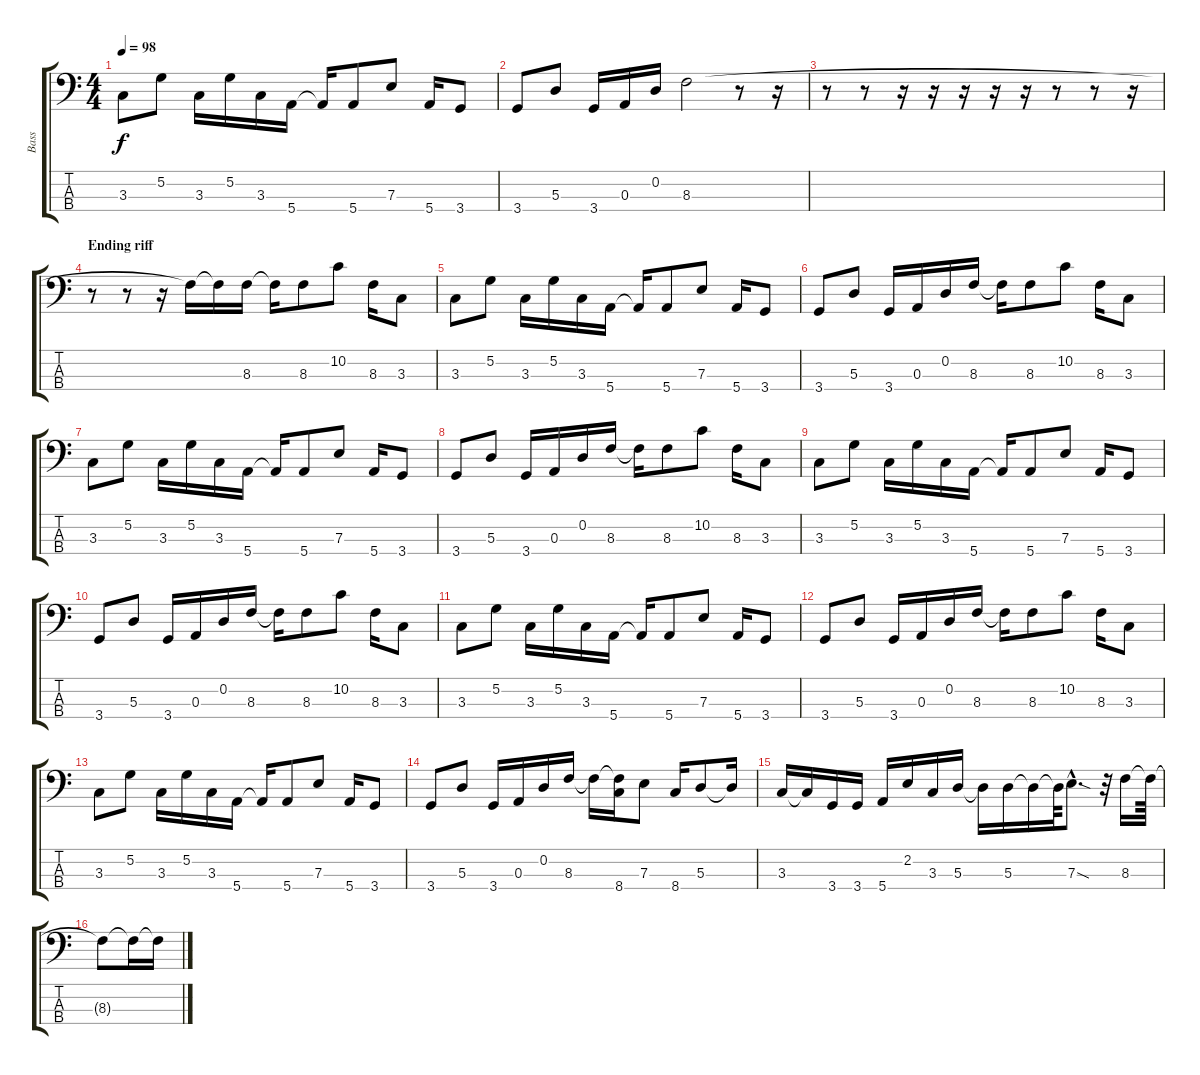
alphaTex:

\track ("Bass" "Bass") {instrument electricbassfinger}
\staff {score tabs}
\tuning (G2 D2 A1 E1) {hide}
\ts (4 4)
\tempo 98
\clef f4
\ks c
3.3.8{dy f} 5.2.8 3.3.16 5.2.16 3.3.16 5.4.16 5.4{t}.16 5.4.8 7.3.8 5.4.16 3.4.8 |
3.4.8 5.3.8 3.4.16 0.3.16 0.2.16 8.3.2 r.8 r.16 |
r.8 r.8 r.16 r.16 r.16 r.16 r.16 r.8 r.8 r.16 |
\section ("" "Ending riff")
r.8 r.8 r.16 8.3{t}.16 8.3{t}.16 8.3.16 8.3{t}.16 8.3.8 10.2.8 8.3.16 3.3.8 |
3.3.8 5.2.8 3.3.16 5.2.16 3.3.16 5.4.16 5.4{t}.16 5.4.8 7.3.8 5.4.16 3.4.8 |
3.4.8 5.3.8 3.4.16 0.3.16 0.2.16 8.3.16 8.3{t}.16 8.3.8 10.2.8 8.3.16 3.3.8 |
3.3.8 5.2.8 3.3.16 5.2.16 3.3.16 5.4.16 5.4{t}.16 5.4.8 7.3.8 5.4.16 3.4.8 |
3.4.8 5.3.8 3.4.16 0.3.16 0.2.16 8.3.16 8.3{t}.16 8.3.8 10.2.8 8.3.16 3.3.8 |
3.3.8 5.2.8 3.3.16 5.2.16 3.3.16 5.4.16 5.4{t}.16 5.4.8 7.3.8 5.4.16 3.4.8 |
3.4.8 5.3.8 3.4.16 0.3.16 0.2.16 8.3.16 8.3{t}.16 8.3.8 10.2.8 8.3.16 3.3.8 |
3.3.8 5.2.8 3.3.16 5.2.16 3.3.16 5.4.16 5.4{t}.16 5.4.8 7.3.8 5.4.16 3.4.8 |
3.4.8 5.3.8 3.4.16 0.3.16 0.2.16 8.3.16 8.3{t}.16 8.3.8 10.2.8 8.3.16 3.3.8 |
3.3.8 5.2.8 3.3.16 5.2.16 3.3.16 5.4.16 5.4{t}.16 5.4.8 7.3.8 5.4.16 3.4.8 |
3.4.8 5.3.8 3.4.16 0.3.16 0.2.16 8.3.16 8.3{t}.16 (8.3{t} 8.4).16 7.3.8 8.4.16 5.3.8 5.3{t}.16 |
3.3.16 3.3{t}.16 3.4.16 3.4.16 5.4.16 2.2.16 3.3.16 5.3.16 5.3{t}.16 5.3.16 5.3{t}.16 5.3{t}.64 7.3{sod hac}.8{d} r.32 8.3.16 8.3{t}.64 |
8.3{t}.8 8.3{t}.16 8.3{t}.16
